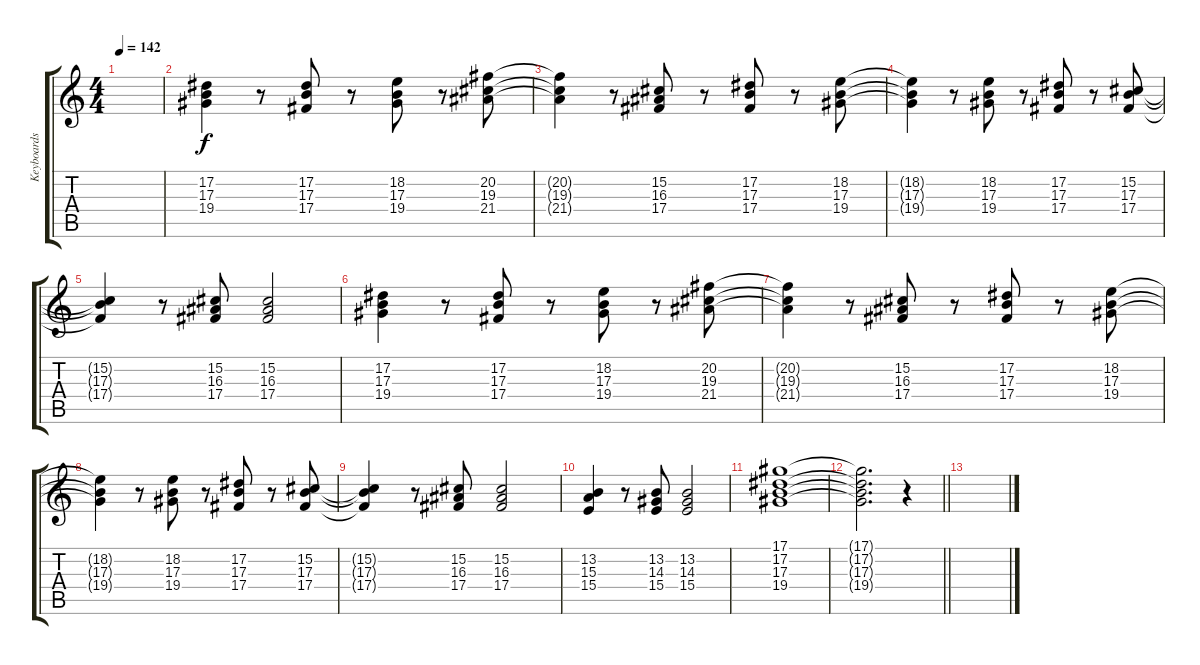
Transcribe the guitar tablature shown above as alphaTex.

\track ("Keyboards" "Keyboards") {instrument lead1square}
\staff {score tabs}
\tuning (Eb4 Bb3 Gb3 Db3 Ab2 Eb2) {hide}
\ts (4 4)
\tempo 142
\clef g2
\ks c
|
(17.2 17.3 19.4).4 r.8 (17.2 17.3 17.4).8 r.8 (18.2 17.3 19.4).8 r.8 (20.2 19.3 21.4).8 |
(20.2{t} 19.3{t} 21.4{t}).4 r.8 (15.2 16.3 17.4).8 r.8 (17.2 17.3 17.4).8 r.8 (18.2 17.3 19.4).8 |
(18.2{t} 17.3{t} 19.4{t}).4 r.8 (18.2 17.3 19.4).8 r.8 (17.2 17.3 17.4).8 r.8 (15.2 17.3 17.4).8 |
(15.2{t} 17.3{t} 17.4{t}).4 r.8 (15.2 16.3 17.4).8 (15.2 16.3 17.4).2 |
(17.2 17.3 19.4).4 r.8 (17.2 17.3 17.4).8 r.8 (18.2 17.3 19.4).8 r.8 (20.2 19.3 21.4).8 |
(20.2{t} 19.3{t} 21.4{t}).4 r.8 (15.2 16.3 17.4).8 r.8 (17.2 17.3 17.4).8 r.8 (18.2 17.3 19.4).8 |
(18.2{t} 17.3{t} 19.4{t}).4 r.8 (18.2 17.3 19.4).8 r.8 (17.2 17.3 17.4).8 r.8 (15.2 17.3 17.4).8 |
(15.2{t} 17.3{t} 17.4{t}).4 r.8 (15.2 16.3 17.4).8 (15.2 16.3 17.4).2 |
(13.2 15.3 15.4).4 r.8 (13.2 14.3 15.4).8 (13.2 14.3 15.4).2 |
(17.1 17.2 17.3 19.4).1 |
\barLineRight lightlight
(17.1{t} 17.2{t} 17.3{t} 19.4{t}).2{d} r.4 |
\section ("" "")
